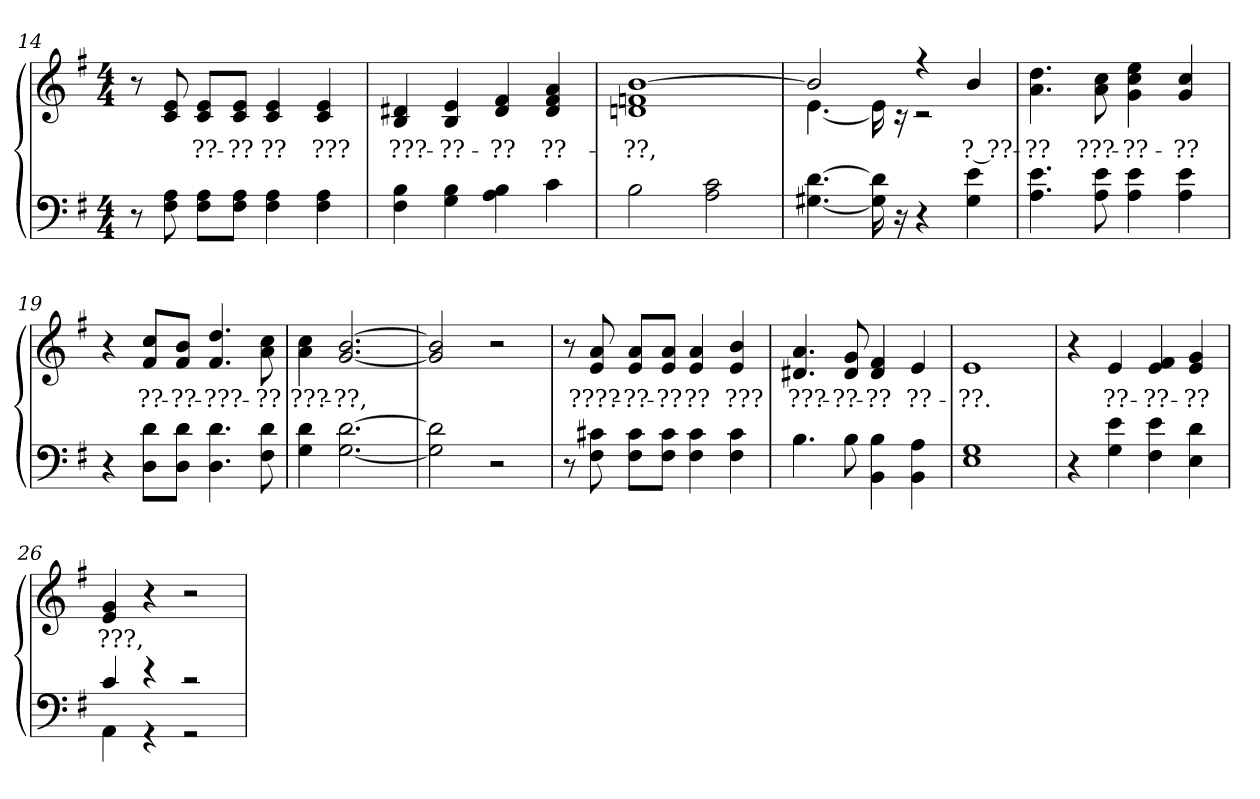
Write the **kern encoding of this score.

**kern	**kern	**text
*part2	*part1	*part1
*staff2	*staff1	*staff1
!!LO:LB:g=z
*clefF4	*clefG2	*
*k[f#]	*k[f#]	*
*G:	*G:	*
*M4/4	*M4/4	*
=14	=14	=14
!	!	!LO:LY:b:color=#000000
8r	8r	????
8F#i\ 8Ai	8ci/ 8ei	.
!	!	!LO:LY:b:color=#000000
8F#i\ 8AiL	8ci/ 8eiL	??-
!	!	!LO:LY:b:color=#000000
8F#i\ 8AiJ	8ci/ 8eiJ	-??
!	!	!LO:LY:b:color=#000000
4F#i\ 4Ai	4ci/ 4ei	??
!	!	!LO:LY:b:color=#000000
4F#i\ 4Ai	4ci/ 4ei	???
=15	=15	=15
!	!	!LO:LY:b:color=#000000
4F#i\ 4Bi	4Bi/ 4d#Xi	???-
!	!	!LO:LY:b:color=#000000
4Gi\ 4Bi	4Bi/ 4ei	-??-
!	!	!LO:LY:b:color=#000000
4Ai\ 4Bi	4d#i/ 4f#i	-??
!	!	!LO:LY:b:color=#000000
4ci\	4d#i/ 4f#i 4ai	??-
=16	=16	=16
!	!	!LO:LY:b:color=#000000
*	*^	*
2Bi\	[>1bi	1dni 1fni	-??,
2Ai\ 2ci	.	.	.
=17	=17	=17	=17
[<4.G#Xi\ [>4.di	2bi/]	[<4.ei\	.
16G#i\] 16di]	.	16ei\]	.
16r	.	16r	.
4r	4r	2r	.
!	!	!	!LO:LY:b:color=#000000
4G#i\ 4ei	4bi/	.	? ??-
*	*v	*v	*
=18	=18	=18
!	!	!LO:LY:b:color=#000000
4.Ai\ 4.ei	4.ai\ 4.ddi	-??
!	!	!LO:LY:b:color=#000000
8Ai\ 8ei	8ai\ 8cci	???-
!	!	!LO:LY:b:color=#000000
4Ai\ 4ei	4gi\ 4cci 4eei	-??-
!	!	!LO:LY:b:color=#000000
4Ai\ 4ei	4gi/ 4cci	-??
!!LO:LB:g=z
=19	=19	=19
4r	4r	.
!	!	!LO:LY:b:color=#000000
8Di\ 8diL	8f#i/ 8cciL	??-
!	!	!LO:LY:b:color=#000000
8Di\ 8diJ	8f#i/ 8biJ	-??-
!	!	!LO:LY:b:color=#000000
4.Di\ 4.di	4.f#i/ 4.ddi	-???-
!	!	!LO:LY:b:color=#000000
8F#i\ 8di	8ai\ 8cci	-??
=20	=20	=20
!	!	!LO:LY:b:color=#000000
4Gi\ 4di	4ai\ 4cci	???-
!	!	!LO:LY:b:color=#000000
[<2.Gi\ [>2.di	[<2.gi/ [>2.bi	-??,
=21	=21	=21
2Gi\] 2di]	2gi/] 2bi]	.
2r	2r	.
=22	=22	=22
8r	8r	.
!	!	!LO:LY:b:color=#000000
8F#i\ 8c#Xi	8ei/ 8ai	????-
!	!	!LO:LY:b:color=#000000
8F#i\ 8c#iL	8ei/ 8aiL	-??-
!	!	!LO:LY:b:color=#000000
8F#i\ 8c#iJ	8ei/ 8aiJ	-??
!	!	!LO:LY:b:color=#000000
4F#i\ 4c#i	4ei/ 4ai	??
!	!	!LO:LY:b:color=#000000
4F#i\ 4c#i	4ei/ 4bi	???
=23	=23	=23
!	!	!LO:LY:b:color=#000000
4.Bi\	4.d#Xi/ 4.ai	???-
!	!	!LO:LY:b:color=#000000
8Bi\	8d#i/ 8gi	-??-
!	!	!LO:LY:b:color=#000000
4BBi\ 4Bi	4d#i/ 4f#i	-??
!	!	!LO:LY:b:color=#000000
4BBi\ 4Ai	4ei/	??-
=24	=24	=24
!	!	!LO:LY:b:color=#000000
1Ei 1Gi	1ei	-??.
!!LO:LB:g=z
=25	=25	=25
4r	4r	.
!	!	!LO:LY:b:color=#000000
4Gi\ 4ei	4ei/	??-
!	!	!LO:LY:b:color=#000000
4F#i\ 4ei	4ei/ 4f#i	-??-
!	!	!LO:LY:b:color=#000000
4Ei\ 4di	4ei/ 4gi	-??
=26	=26	=26
*^	*	*
!	!	!	!LO:LY:b:color=#000000
4ci/	4AAi\	4ei/ 4gi	???,
4r	4r	4r	.
2r	2r	2r	.
*v	*v	*	*
=	=	=
*-	*-	*-
